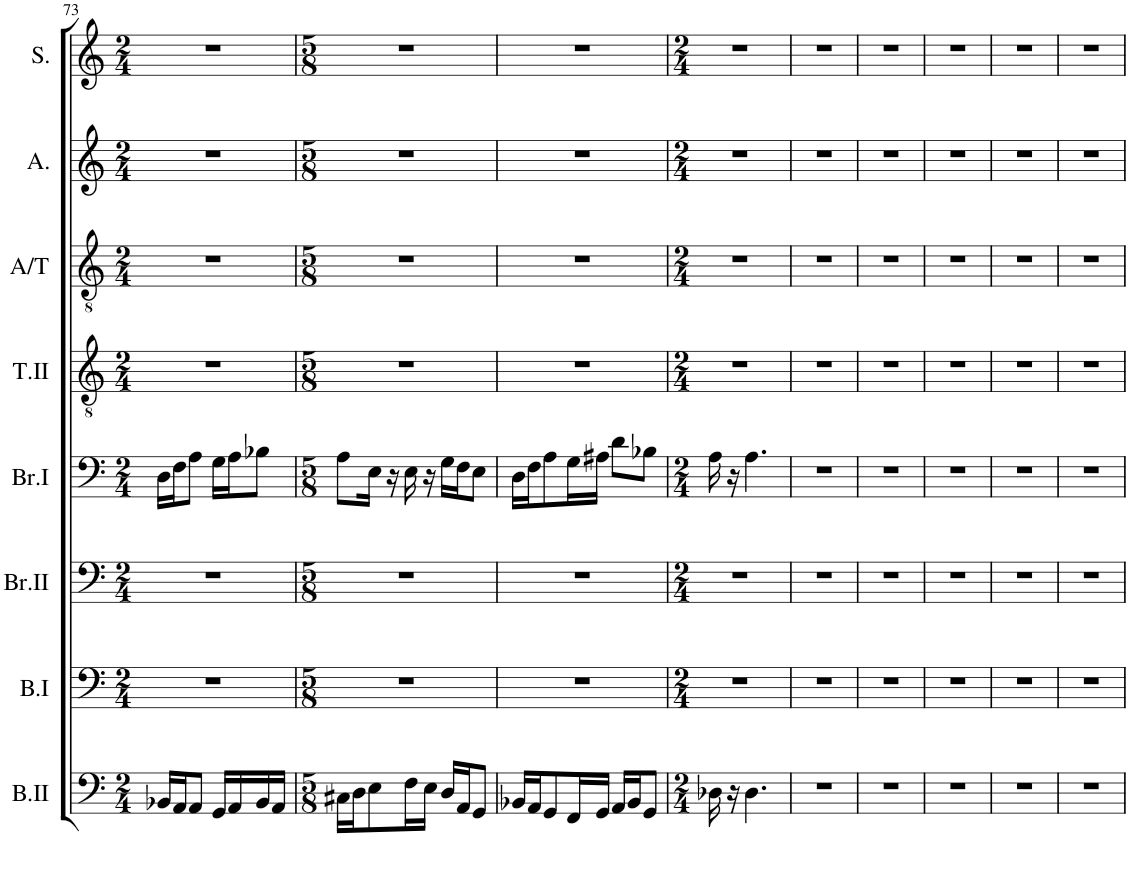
**kern	**kern	**kern	**kern	**kern	**kern	**kern	**kern
*part8	*part7	*part6	*part5	*part4	*part3	*part2	*part1
*staff8	*staff7	*staff6	*staff5	*staff4	*staff3	*staff2	*staff1
*I"Bass II	*I"Bass I	*I"Baritone II	*I"Baritone I	*I"Tenor II	*I"Altenor	*I"Alto	*I"Soprano
*I'B.II	*I'B.I	*I'Br.II	*I'Br.I	*I'T.II	*I'A/T	*I'A.	*I'S.
!!LO:PB:g=z
*clefF4	*clefF4	*clefF4	*clefF4	*clefGv2	*clefGv2	*clefG2	*clefG2
*	*	*	*	*	*Trd1c2	*	*
*k[]	*k[]	*k[]	*k[]	*k[]	*k[]	*k[]	*k[]
*M2/4	*M2/4	*M2/4	*M2/4	*M2/4	*M2/4	*M2/4	*M2/4
=73	=73	=73	=73	=73	=73	=73	=73
16BB-X/LL	2r	2r	16D\LL	2r	2r	2r	2r
16AA/J	.	.	16F\J	.	.	.	.
8AA/J	.	.	8A\J	.	.	.	.
16GG/LL	.	.	16G\LL	.	.	.	.
16AA/	.	.	16A\J	.	.	.	.
16BB-/	.	.	8B-X\J	.	.	.	.
16AA/JJ	.	.	.	.	.	.	.
=74	=74	=74	=74	=74	=74	=74	=74
*M5/8	*M5/8	*M5/8	*M5/8	*M5/8	*M5/8	*M5/8	*M5/8
16C#X\LL	8%5r	8%5r	8A\L	8%5r	8%5r	8%5r	8%5r
16D\J	.	.	.	.	.	.	.
8E\	.	.	16E\Jk	.	.	.	.
.	.	.	16r	.	.	.	.
16F\L	.	.	16E\	.	.	.	.
16E\JJ	.	.	16r	.	.	.	.
16D/LL	.	.	16G\LL	.	.	.	.
16AA/J	.	.	16F\J	.	.	.	.
8GG/J	.	.	8E\J	.	.	.	.
=75	=75	=75	=75	=75	=75	=75	=75
16BB-X/LL	8%5r	8%5r	16D\LL	8%5r	8%5r	8%5r	8%5r
16AA/J	.	.	16F\J	.	.	.	.
8GG/	.	.	8A\	.	.	.	.
16FF/L	.	.	16G\L	.	.	.	.
16GG/JJ	.	.	16A#X\JJ	.	.	.	.
16AA/LL	.	.	8d\L	.	.	.	.
16BB-/J	.	.	.	.	.	.	.
8GG/J	.	.	8B-X\J	.	.	.	.
=76	=76	=76	=76	=76	=76	=76	=76
*M2/4	*M2/4	*M2/4	*M2/4	*M2/4	*M2/4	*M2/4	*M2/4
16D-X\	2r	2r	16A\	2r	2r	2r	2r
16r	.	.	16r	.	.	.	.
4.D-\	.	.	4.A\	.	.	.	.
=77	=77	=77	=77	=77	=77	=77	=77
2r	2r	2r	2r	2r	2r	2r	2r
=78	=78	=78	=78	=78	=78	=78	=78
2r	2r	2r	2r	2r	2r	2r	2r
=79	=79	=79	=79	=79	=79	=79	=79
2r	2r	2r	2r	2r	2r	2r	2r
=80	=80	=80	=80	=80	=80	=80	=80
2r	2r	2r	2r	2r	2r	2r	2r
=81	=81	=81	=81	=81	=81	=81	=81
2r	2r	2r	2r	2r	2r	2r	2r
=	=	=	=	=	=	=	=
*-	*-	*-	*-	*-	*-	*-	*-
